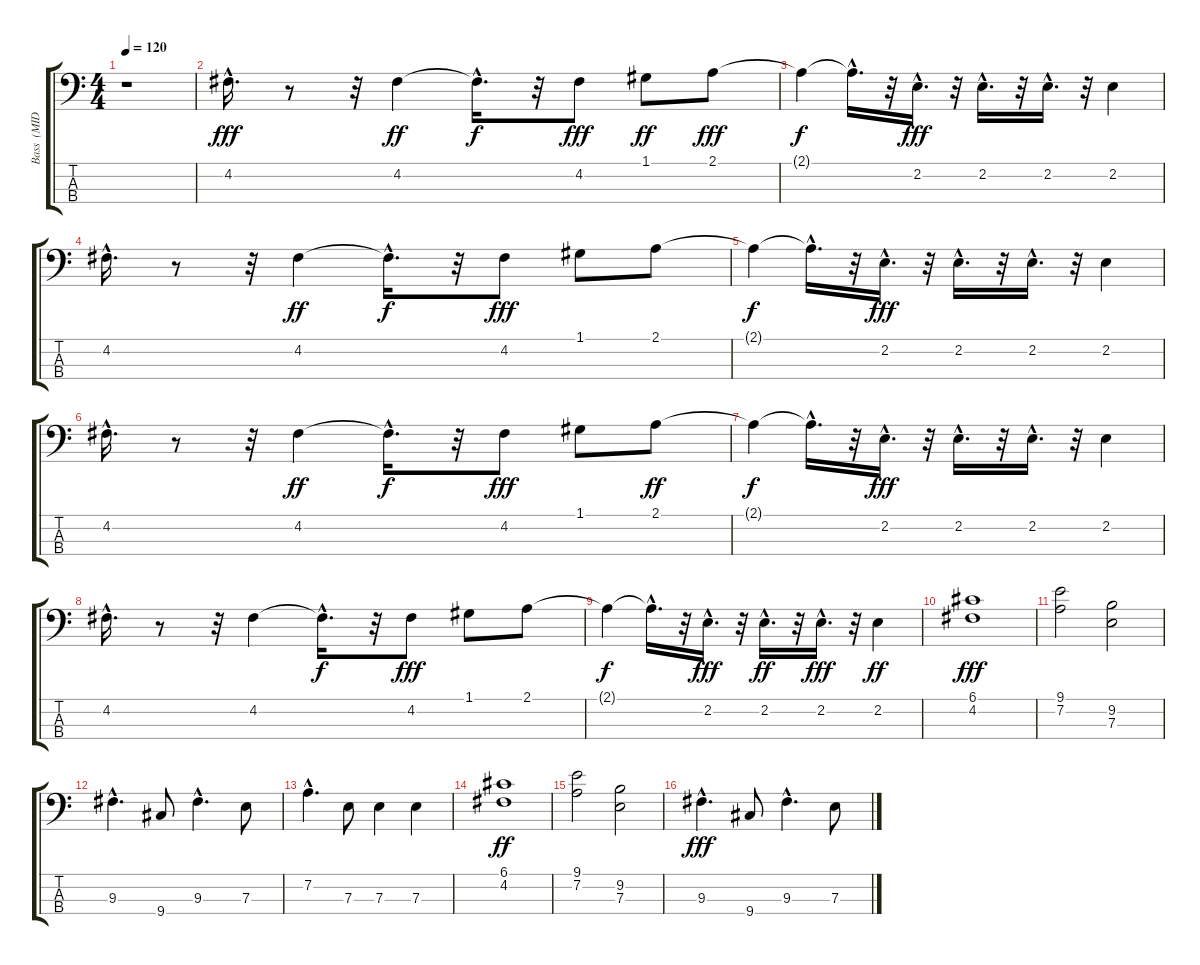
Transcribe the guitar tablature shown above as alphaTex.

\track ("Bass  (MIDI)" "Bass  (MID") {instrument synthbass2}
\staff {score tabs}
\tuning (G2 D2 A1 E1) {hide}
\ts (4 4)
\tempo 120
\clef f4
\ks c
r.1{dy fff instrument synthbass2} |
4.2{hac}.16{d} r.8 r.32 4.2.4{dy ff} 4.2{hac t}.16{d dy f} r.32 4.2.8{dy fff} 1.1.8{dy ff} 2.1.8{dy fff} |
2.1{t}.4{dy f} 2.1{hac t}.16{d} r.32 2.2{hac}.16{d dy fff} r.32 2.2{hac}.16{d} r.32 2.2{hac}.16{d} r.32 2.2.4 |
4.2{hac}.16{d} r.8 r.32 4.2.4{dy ff} 4.2{hac t}.16{d dy f} r.32 4.2.8{dy fff} 1.1.8 2.1.8 |
2.1{t}.4{dy f} 2.1{hac t}.16{d} r.32 2.2{hac}.16{d dy fff} r.32 2.2{hac}.16{d} r.32 2.2{hac}.16{d} r.32 2.2.4 |
4.2{hac}.16{d} r.8 r.32 4.2.4{dy ff} 4.2{hac t}.16{d dy f} r.32 4.2.8{dy fff} 1.1.8 2.1.8{dy ff} |
2.1{t}.4{dy f} 2.1{hac t}.16{d} r.32 2.2{hac}.16{d dy fff} r.32 2.2{hac}.16{d} r.32 2.2{hac}.16{d} r.32 2.2.4 |
4.2{hac}.16{d} r.8 r.32 4.2.4 4.2{hac t}.16{d dy f} r.32 4.2.8{dy fff} 1.1.8 2.1.8 |
2.1{t}.4{dy f} 2.1{hac t}.16{d} r.32 2.2{hac}.16{d dy fff} r.32 2.2{hac}.16{d dy ff} r.32 2.2{hac}.16{d dy fff} r.32 2.2.4{dy ff} |
(6.1 4.2).1{dy fff} |
(9.1 7.2).2 (9.2 7.3).2 |
9.3{hac}.4{d} 9.4.8 9.3{hac}.4{d} 7.3.8 |
7.2{hac}.4{d} 7.3.8 7.3.4 7.3.4 |
(6.1 4.2).1{dy ff} |
(9.1 7.2).2 (9.2 7.3).2 |
9.3{hac}.4{d dy fff} 9.4.8 9.3{hac}.4{d} 7.3.8
